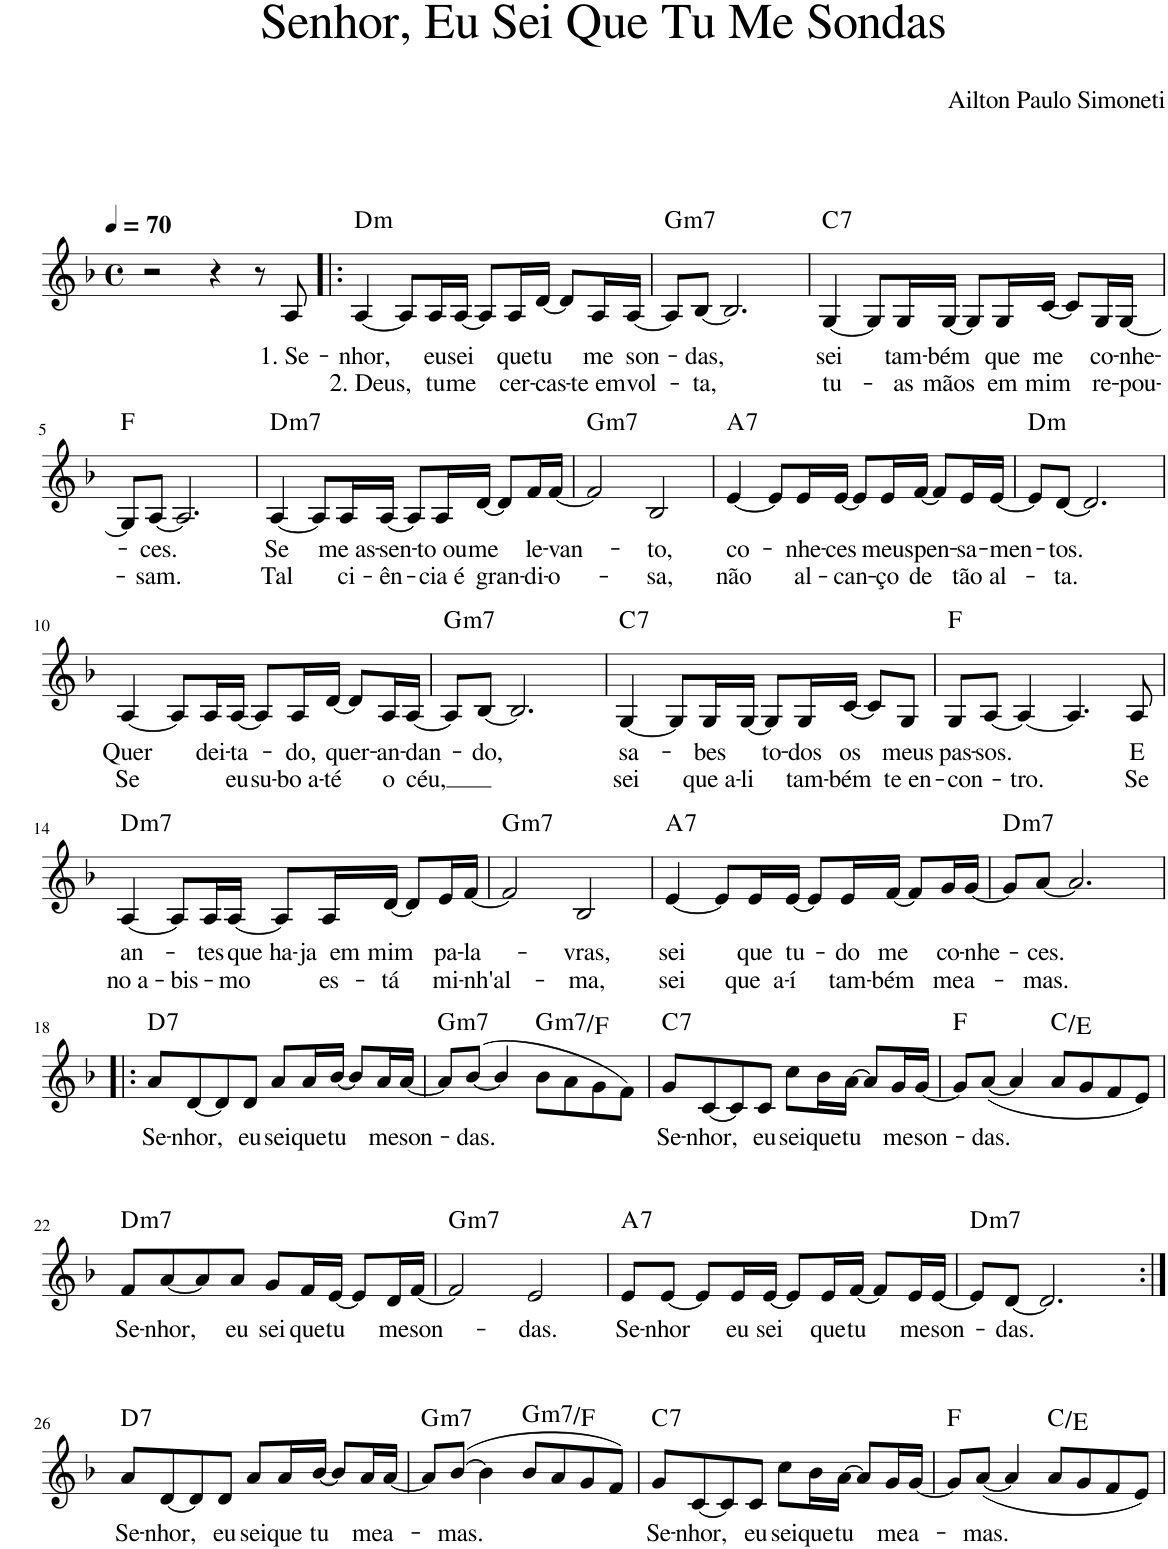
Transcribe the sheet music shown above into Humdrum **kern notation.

**kern	**text	**text	**harte
*part1	*part1	*part1	*part1
*staff1	*staff1	*staff1	*
*I"Voz	*	*	*
*I'Vo.	*	*	*
*clefG2	*	*	*
*k[b-]	*	*	*
*M4/4	*	*	*
*met(c)	*	*	*
*MM70	*	*	*
=1	=1	=1	=1
2r	.	.	.
4r	.	.	.
8r	.	.	.
!	!LO:LY:b	!	!
8A/	1. Se-	.	.
=2!|:	=2!|:	=2!|:	=2!|:
!	!LO:LY:b	!LO:LY:b	!LO:H:kt=m
[4A/	-nhor,	2. Deus,	D:min
8A/L]	.	.	.
!	!LO:LY:b	!LO:LY:b	!
16A/L	eu	tu	.
!	!LO:LY:b	!LO:LY:b	!
[16A/JJ	sei	me	.
8A/L]	.	.	.
!	!LO:LY:b	!LO:LY:b	!
16A/L	que	cer-	.
!	!LO:LY:b	!LO:LY:b	!
[16d/JJ	tu	-cas-	.
8d/L]	.	.	.
!	!LO:LY:b	!LO:LY:b	!
16A/L	me	-te em	.
!	!LO:LY:b	!LO:LY:b	!
[16A/JJ	son-	vol-	.
=3	=3	=3	=3
!	!	!	!LO:H:kt=m7
8A/L]	.	.	G:min7
!	!LO:LY:b	!LO:LY:b	!
[8B-/J	-das,	-ta,	.
2.B-/]	.	.	.
=4	=4	=4	=4
!	!LO:LY:b	!LO:LY:b	!LO:H:kt=7
[4G/	sei	tu-	C:7
8G/L]	.	.	.
!	!LO:LY:b	!LO:LY:b	!
16G/L	tam-	-as	.
!	!LO:LY:b	!LO:LY:b	!
[16G/JJ	-bém	mãos	.
8G/L]	.	.	.
!	!LO:LY:b	!LO:LY:b	!
16G/L	que	em	.
!	!LO:LY:b	!LO:LY:b	!
[16c/JJ	me	mim	.
8c/L]	.	.	.
!	!LO:LY:b	!LO:LY:b	!
16G/L	co-	re-	.
!	!LO:LY:b	!LO:LY:b	!
[16G/JJ	-nhe-	-pou-	.
!!LO:LB:g=z
=5	=5	=5	=5
8G/L]	.	.	F:maj
!	!LO:LY:b	!LO:LY:b	!
[8A/J	-ces.	-sam.	.
2.A/]	.	.	.
=6	=6	=6	=6
!	!LO:LY:b	!LO:LY:b	!LO:H:kt=m7
[4A/	Se	Tal	D:min7
8A/L]	.	.	.
!	!LO:LY:b	!LO:LY:b	!
16A/L	me as-	ci-	.
!	!LO:LY:b	!LO:LY:b	!
[16A/JJ	-sen-	-ên-	.
8A/L]	.	.	.
!	!LO:LY:b	!LO:LY:b	!
16A/L	-to ou	-cia é	.
!	!LO:LY:b	!LO:LY:b	!
[16d/JJ	me	gran-	.
8d/L]	.	.	.
!	!LO:LY:b	!LO:LY:b	!
16f/L	le-	-di-	.
!	!LO:LY:b	!LO:LY:b	!
[16f/JJ	-van-	-o-	.
=7	=7	=7	=7
!	!	!	!LO:H:kt=m7
2f/]	.	.	G:min7
!	!LO:LY:b	!LO:LY:b	!
2B-/	-to,	-sa,	.
=8	=8	=8	=8
!	!LO:LY:b	!LO:LY:b	!LO:H:kt=7
[4e/	co-	não	A:7
8e/L]	.	.	.
!	!LO:LY:b	!LO:LY:b	!
16e/L	-nhe-	al-	.
!	!LO:LY:b	!LO:LY:b	!
[16e/JJ	-ces	-can-	.
8e/L]	.	.	.
!	!LO:LY:b	!LO:LY:b	!
16e/L	meus	-ço	.
!	!LO:LY:b	!LO:LY:b	!
[16f/JJ	pen-	de	.
8f/L]	.	.	.
!	!LO:LY:b	!LO:LY:b	!
16e/L	-sa-	tão	.
!	!LO:LY:b	!LO:LY:b	!
[16e/JJ	-men-	al-	.
=9	=9	=9	=9
!	!	!	!LO:H:kt=m
8e/L]	.	.	D:min
!	!LO:LY:b	!LO:LY:b	!
[8d/J	-tos.	-ta.	.
2.d/]	.	.	.
!!LO:LB:g=z
=10	=10	=10	=10
!	!LO:LY:b	!LO:LY:b	!
[4A/	Quer	Se	.
8A/L]	.	.	.
!	!LO:LY:b	!	!
16A/L	dei-	.	.
!	!LO:LY:b	!LO:LY:b	!
[16A/JJ	ta-	eu	.
!	!	!LO:LY:b	!
8A/L]	.	su-	.
!	!LO:LY:b	!LO:LY:b	!
16A/L	-do,	-bo a-	.
!	!LO:LY:b	!LO:LY:b	!
[16d/JJ	quer-	-té	.
8d/L]	.	.	.
!	!LO:LY:b	!LO:LY:b	!
16A/L	-an-	o	.
!	!LO:LY:b	!LO:LY:b	!
[16A/JJ	-dan-	céu,	.
=11	=11	=11	=11
!	!	!	!LO:H:kt=m7
8A/L]	.	.	G:min7
!	!LO:LY:b	!	!
[8B-/J	-do,	.	.
2.B-/]	.	.	.
=12	=12	=12	=12
!	!LO:LY:b	!LO:LY:b	!LO:H:kt=7
[4G/	sa-	sei	C:7
8G/L]	.	.	.
!	!LO:LY:b	!LO:LY:b	!
16G/L	-bes	que a-	.
!	!	!LO:LY:b	!
[16G/JJ	.	-li	.
!	!LO:LY:b	!	!
8G/L]	to-	.	.
!	!LO:LY:b	!LO:LY:b	!
16G/L	-dos	tam-	.
!	!LO:LY:b	!LO:LY:b	!
[16c/JJ	os	-bém	.
8c/L]	.	.	.
!	!LO:LY:b	!LO:LY:b	!
8G/J	meus	te en-	.
=13	=13	=13	=13
!	!LO:LY:b	!LO:LY:b	!
8G/L	pas-	-con-	F:maj
!	!LO:LY:b	!	!
[8A/J	-sos.	.	.
!	!	!LO:LY:b	!
4A/_	.	-tro.	.
4.A/]	.	.	.
!	!LO:LY:b	!LO:LY:b	!
8A/	E	Se	.
!!LO:LB:g=z
=14	=14	=14	=14
!	!LO:LY:b	!LO:LY:b	!LO:H:kt=m7
[4A/	an-	no a-	D:min7
!	!	!LO:LY:b	!
8A/L]	.	-bis-	.
!	!LO:LY:b	!	!
16A/L	-tes	.	.
!	!LO:LY:b	!LO:LY:b	!
[16A/JJ	que ha-	-mo	.
8A/L]	.	.	.
!	!LO:LY:b	!LO:LY:b	!
16A/L	-ja em	es-	.
!	!LO:LY:b	!LO:LY:b	!
[16d/JJ	mim	-tá	.
8d/L]	.	.	.
!	!LO:LY:b	!LO:LY:b	!
16e/L	pa-	mi-	.
!	!LO:LY:b	!LO:LY:b	!
[16f/JJ	-la-	-nh'al-	.
=15	=15	=15	=15
!	!	!	!LO:H:kt=m7
2f/]	.	.	G:min7
!	!LO:LY:b	!LO:LY:b	!
2B-/	-vras,	-ma,	.
=16	=16	=16	=16
!	!LO:LY:b	!LO:LY:b	!LO:H:kt=7
[4e/	sei	sei	A:7
8e/L]	.	.	.
!	!LO:LY:b	!LO:LY:b	!
16e/L	que	que a-	.
!	!LO:LY:b	!LO:LY:b	!
[16e/JJ	tu-	-í	.
8e/L]	.	.	.
!	!LO:LY:b	!LO:LY:b	!
16e/L	-do	tam-	.
!	!LO:LY:b	!LO:LY:b	!
[16f/JJ	me	-bém	.
8f/L]	.	.	.
!	!LO:LY:b	!LO:LY:b	!
16g/L	co-	me	.
!	!LO:LY:b	!LO:LY:b	!
[16g/JJ	-nhe-	a-	.
=17	=17	=17	=17
!	!	!	!LO:H:kt=m7
8g/L]	.	.	D:min7
!	!LO:LY:b	!LO:LY:b	!
[8a/J	-ces.	-mas.	.
2.a/]	.	.	.
!!LO:LB:g=z
=18!|:	=18!|:	=18!|:	=18!|:
!	!LO:LY:b	!	!LO:H:kt=7
8a/L	Se-	.	D:7
!	!LO:LY:b	!	!
[8d/	-nhor,	.	.
8d/]	.	.	.
!	!LO:LY:b	!	!
8d/J	eu	.	.
!	!LO:LY:b	!	!
8a/L	sei	.	.
!	!LO:LY:b	!	!
16a/L	que	.	.
!	!LO:LY:b	!	!
[16b-/JJ	tu	.	.
8b-/L]	.	.	.
!	!LO:LY:b	!	!
16a/L	me	.	.
!	!LO:LY:b	!	!
[16a/JJ	son-	.	.
=19	=19	=19	=19
!	!	!	!LO:H:kt=m7
8a/L]	.	.	G:min7
!	!LO:LY:b	!	!
([8b-/J	-das.	.	.
4b-/]	.	.	.
!	!	!	!LO:H:kt=m7
8b-\L	.	.	G:min7/b7
8a\	.	.	.
8g\	.	.	.
8f\J)	.	.	.
=20	=20	=20	=20
!	!LO:LY:b	!	!LO:H:kt=7
8g/L	Se-	.	C:7
!	!LO:LY:b	!	!
[8c/	-nhor,	.	.
8c/]	.	.	.
!	!LO:LY:b	!	!
8c/J	eu	.	.
!	!LO:LY:b	!	!
8cc\L	sei	.	.
!	!LO:LY:b	!	!
16b-\L	que	.	.
!	!LO:LY:b	!	!
[16a\JJ	tu	.	.
8a/L]	.	.	.
!	!LO:LY:b	!	!
16g/L	me	.	.
!	!LO:LY:b	!	!
[16g/JJ	son-	.	.
=21	=21	=21	=21
8g/L]	.	.	F:maj
!	!LO:LY:b	!	!
([8a/J	-das.	.	.
4a/]	.	.	.
8a/L	.	.	C:maj/3
8g/	.	.	.
8f/	.	.	.
8e/J)	.	.	.
!!LO:LB:g=z
=22	=22	=22	=22
!	!LO:LY:b	!	!LO:H:kt=m7
8f/L	Se-	.	D:min7
!	!LO:LY:b	!	!
[8a/	-nhor,	.	.
8a/]	.	.	.
!	!LO:LY:b	!	!
8a/J	eu	.	.
!	!LO:LY:b	!	!
8g/L	sei	.	.
!	!LO:LY:b	!	!
16f/L	que	.	.
!	!LO:LY:b	!	!
[16e/JJ	tu	.	.
8e/L]	.	.	.
!	!LO:LY:b	!	!
16d/L	me	.	.
!	!LO:LY:b	!	!
[16f/JJ	son-	.	.
=23	=23	=23	=23
!	!	!	!LO:H:kt=m7
2f/]	.	.	G:min7
!	!LO:LY:b	!	!
2e/	-das.	.	.
=24	=24	=24	=24
!	!LO:LY:b	!	!LO:H:kt=7
8e/L	Se-	.	A:7
!	!LO:LY:b	!	!
[8e/J	-nhor	.	.
8e/L]	.	.	.
!	!LO:LY:b	!	!
16e/L	eu	.	.
!	!LO:LY:b	!	!
[16e/JJ	sei	.	.
8e/L]	.	.	.
!	!LO:LY:b	!	!
16e/L	que	.	.
!	!LO:LY:b	!	!
[16f/JJ	tu	.	.
8f/L]	.	.	.
!	!LO:LY:b	!	!
16e/L	me	.	.
!	!LO:LY:b	!	!
[16e/JJ	son-	.	.
=25	=25	=25	=25
!	!	!	!LO:H:kt=m7
8e/L]	.	.	D:min7
!	!LO:LY:b	!	!
[8d/J	-das.	.	.
2.d/]	.	.	.
!!LO:LB:g=z
=26:|!	=26:|!	=26:|!	=26:|!
!	!LO:LY:b	!	!LO:H:kt=7
8a/L	Se-	.	D:7
!	!LO:LY:b	!	!
[8d/	-nhor,	.	.
8d/]	.	.	.
!	!LO:LY:b	!	!
8d/J	eu	.	.
!	!LO:LY:b	!	!
8a/L	sei	.	.
!	!LO:LY:b	!	!
16a/L	que	.	.
!	!LO:LY:b	!	!
[16b-/JJ	tu	.	.
8b-/L]	.	.	.
!	!LO:LY:b	!	!
16a/L	me	.	.
!	!LO:LY:b	!	!
[16a/JJ	a-	.	.
=27	=27	=27	=27
!	!	!	!LO:H:kt=m7
8a/L]	.	.	G:min7
!	!LO:LY:b	!	!
([8b-/J	-mas.	.	.
4b-\]	.	.	.
!	!	!	!LO:H:kt=m7
8b-/L	.	.	G:min7/b7
8a/	.	.	.
8g/	.	.	.
8f/J)	.	.	.
=28	=28	=28	=28
!	!LO:LY:b	!	!LO:H:kt=7
8g/L	Se-	.	C:7
!	!LO:LY:b	!	!
[8c/	-nhor,	.	.
8c/]	.	.	.
!	!LO:LY:b	!	!
8c/J	eu	.	.
!	!LO:LY:b	!	!
8cc\L	sei	.	.
!	!LO:LY:b	!	!
16b-\L	que	.	.
!	!LO:LY:b	!	!
[16a\JJ	tu	.	.
8a/L]	.	.	.
!	!LO:LY:b	!	!
16g/L	me	.	.
!	!LO:LY:b	!	!
[16g/JJ	a-	.	.
=29	=29	=29	=29
8g/L]	.	.	F:maj
!	!LO:LY:b	!	!
([8a/J	-mas.	.	.
4a/]	.	.	.
8a/L	.	.	C:maj/3
8g/	.	.	.
8f/	.	.	.
8e/J)	.	.	.
=	=	=	=
*-	*-	*-	*-
